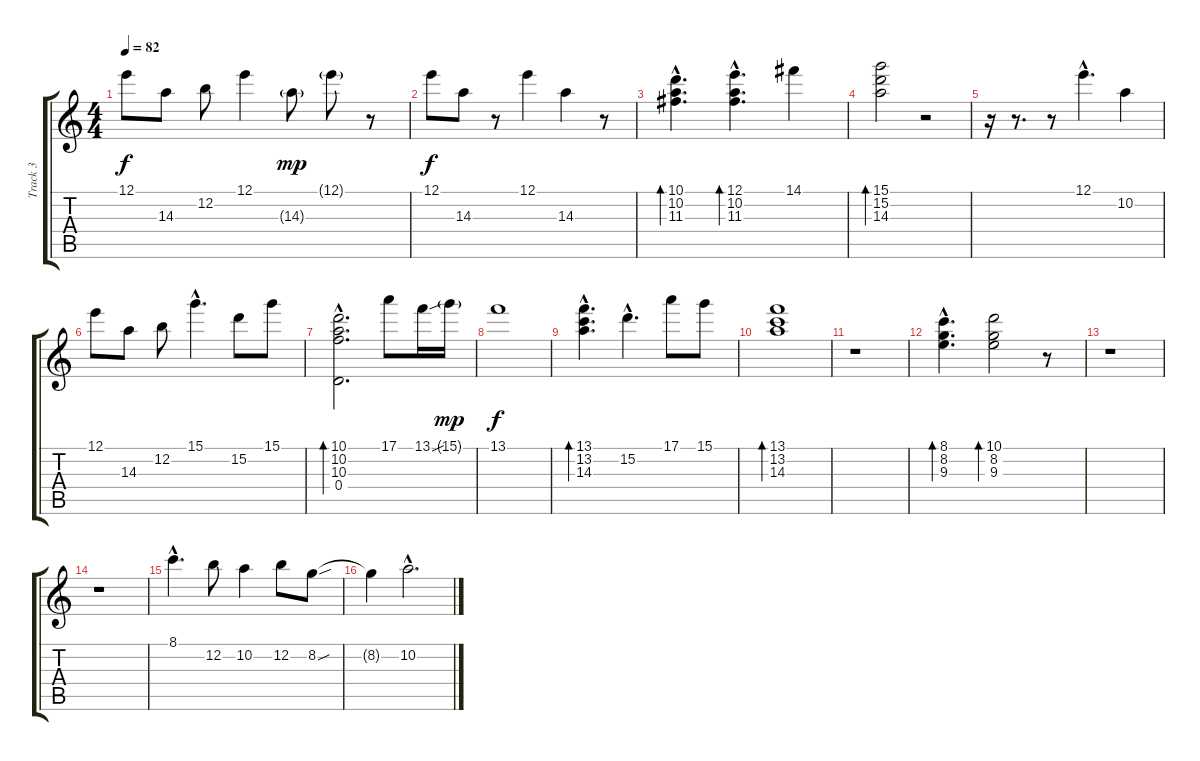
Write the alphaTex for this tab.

\track ("Track 3" "Track 3") {instrument acousticguitarsteel}
\staff {score tabs}
\tuning (E4 B3 G3 D3 A2 E2) {hide}
\ts (4 4)
\tempo 82
\clef g2
\ks c
12.1.8{dy f} 14.3.8 12.2.8 12.1.4 14.3{g}.8{dy mp} 12.1{g}.8 r.8 |
12.1.8{dy f} 14.3.8 r.8 12.1.4 14.3.4 r.8 |
(10.1{hac} 10.2{hac} 11.3{hac}).4{d bd 240} (12.1{hac} 10.2{hac} 11.3{hac}).4{d bd 240} 14.1.4 |
(15.1 15.2 14.3).2{bd 240} r.2 |
r.16 r.8{d} r.8 12.1{hac}.4{d} 10.2.4 |
12.1.8 14.3.8 12.2.8 15.1{hac}.4{d} 15.2.8 15.1.8 |
(10.1{hac} 10.2{hac} 10.3{hac} 0.4{hac}).2{d bd 240} 17.1.8 13.1{sou}.16 15.1{g}.16{dy mp} |
13.1.1{dy f} |
(13.1{hac} 13.2{hac} 14.3{hac}).4{d bd 240} 15.2{hac}.4{d} 17.1.8 15.1.8 |
(13.1 13.2 14.3).1{bd 240} |
r.1 |
(8.1{hac} 8.2{hac} 9.3{hac}).4{d bd 240} (10.1 8.2 9.3).2{bd 240} r.8 |
r.1 |
r.1 |
8.1{hac}.4{d} 12.2.8 10.2.4 12.2.8 8.2{sou}.8 |
8.2{t}.4 10.2{hac}.2{d}
